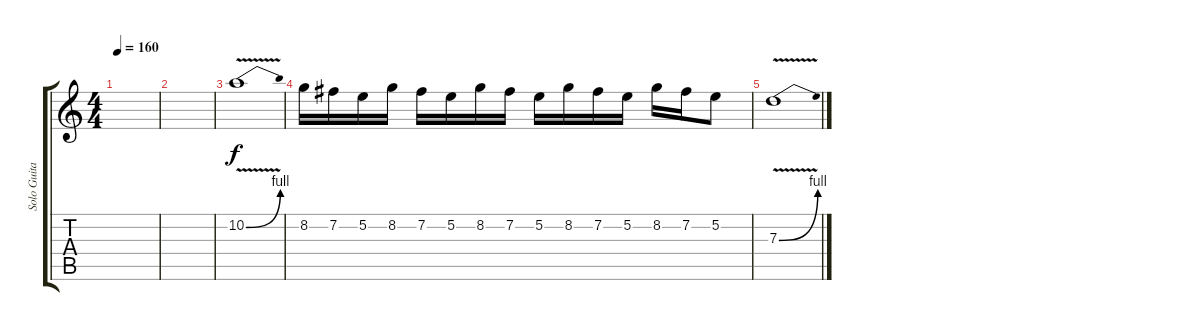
\track ("Solo Guitar" "Solo Guita") {instrument distortionguitar}
\staff {score tabs}
\tuning (E4 B3 G3 D3 A2 E2) {hide}
\ts (4 4)
\tempo 160
\clef g2
\ks c
|
|
10.2{be (bend 0 0 60 4) v}.1 |
8.2.16 7.2.16 5.2.16 8.2.16 7.2.16 5.2.16 8.2.16 7.2.16 5.2.16 8.2.16 7.2.16 5.2.16 8.2.16 7.2.16 5.2.8 |
7.3{be (bend 0 0 60 4) v}.1
